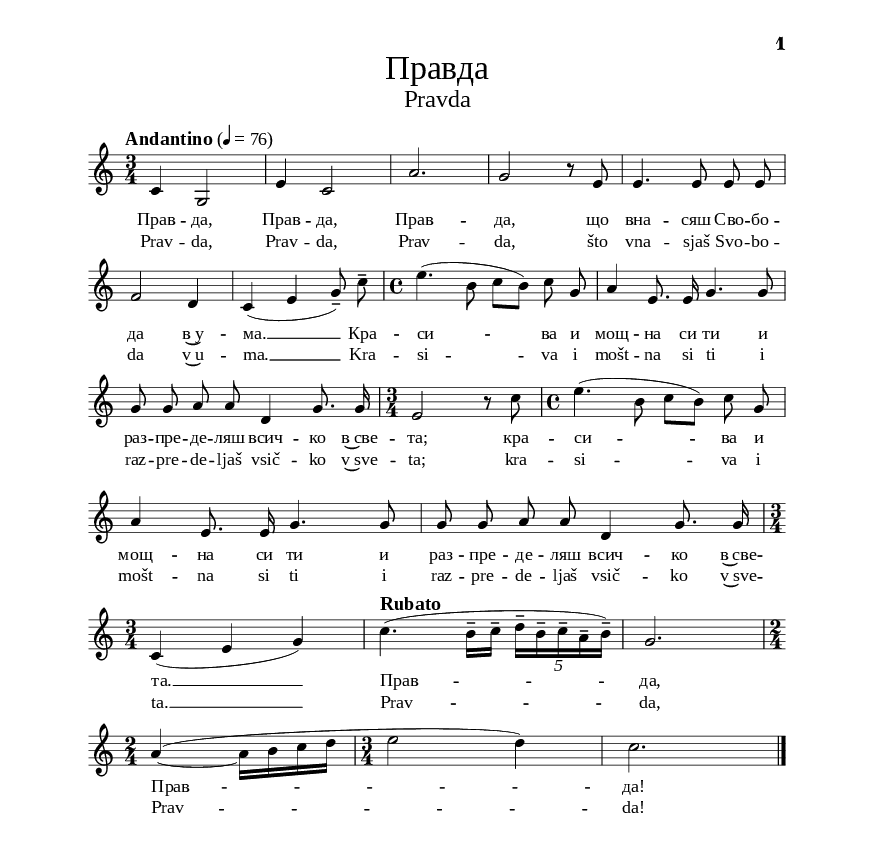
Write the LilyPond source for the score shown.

\version "2.24.3"

\include "include/globals.ily"

\bookpart {
  \label #'ref132
  \tocItem \markup "Правда – Pravda"
  \include "include/bookpart-paper.ily"
  \score {
    \include "include/score-layout.ily"


    \new Voice \absolute {
      \clef treble
      \key c \major
      \time 3/4
      \tempoFunc "Andantino" 4 "76"
      \autoBeamOff
      c'4  g2 | % 2
      e'4  c'2 | % 3
      a'2. | % 4
      g'2 r8  e'8 | % 5
      e'4.  e'8  e'8  e'8 \break | % 6
      f'2  d'4 | % 7
      c'4 (  e'4  g'8 ) --   c''8 -- | % 8
      \time 4/4  | % 8
      e''4. (  b'8  c''8 [  b'8 ] )
      c''8  g'8  | % 9
      a'4  e'8.  e'16  g'4.  g'8
      \break |
      g'8  g'8  a'8  a'8  d'4
      g'8.  g'16 |  % 11
      \time 3/4  | % 11
      e'2 r8  c''8 | % 12
      \time 4/4  | % 12
      e''4. (  b'8  c''8 [  b'8 ) ]
      c''8  g'8 \break | % 13
      a'4  e'8.  e'16  g'4.  g'8 | % 14
      g'8  g'8  a'8  a'8  d'4
      g'8.  g'16 | \break  % 15
      \time 3/4  | % 15
      c'4 (  e'4  g'4 )  | % 16
      \tempo "Rubato" c''4. ( b'16 -- [
      c''16 -- ]
      \times 4/5  {
        d''16 -- [  b'16 --  c''16 --
        a'16 --  b'16 ) -- ]
      }
      | % 17
      g'2. \break | % 18
      \time 2/4  | % 18
      a'4 ( ~  a'16 [  b'16  c''16
      d''16 ] | % 19
      \time 3/4  | % 19
      e''2  d''4 ) |
      c''2. \bar "|."
    }

    \addlyrics {
      Прав -- да, Прав -- да, Прав -- да,
      що вна -- сяш Сво -- бо -- да в~у
      -- ма. __   Кра -- си --
      ва и мощ -- на си ти и раз --
      пре -- де -- ляш всич -- ко в~све --
      та; кра -- си --   ва и
      мощ -- на си ти и раз -- пре -- де
      -- ляш всич -- ко в~све -- та. __
      Прав --
      да, Прав --
      да!}
      \addlyrics {
        Prav -- da, Prav -- da, Prav -- da,
        što vna -- sjaš Svo -- bo -- da v~u
        -- ma.  __  Kra -- si --
        va i mošt -- na si ti i raz --
        pre -- de -- ljaš vsič -- ko v~sve --
        ta; kra -- si --   va i
        mošt -- na si ti i raz -- pre -- de
        -- ljaš vsič -- ko v~sve -- ta. __
        Prav --
        da, Prav --
        da!}

        \header {
          title = \titleFunc "Правда" "Pravda"
        }

        \midi{}

      } % score
      \pageBreak
      % include foreign translation(s) of the song
      \version "2.24.3"

\markup \fill-line { \fontsize #deTitleFontSize "Gerechtigkeit" }
\markup \null
\markup \null
\markup \fontsize #deCoupletFontSize {
  \hspace #12
  \override #`(baseline-skip . ,deCoupletBaselineSkip)

  \column {

  \line { " "Gerechtigkeit, Gerechtigkeit, Gerechtigkeit,}

  \line { " "die du Freiheit für den Verstand bringst.}

  \line { " "Schön und mächtig bist du }

  \line { " "und verteilst alles in der Welt. }

  \line { " "Schön und mächtig bist du }

  \line { " "und verteilst alles in der Welt. }

  \line { " "Gerechtigkeit, Gerechtigkeit!}

  }
}


    } % bookpart
